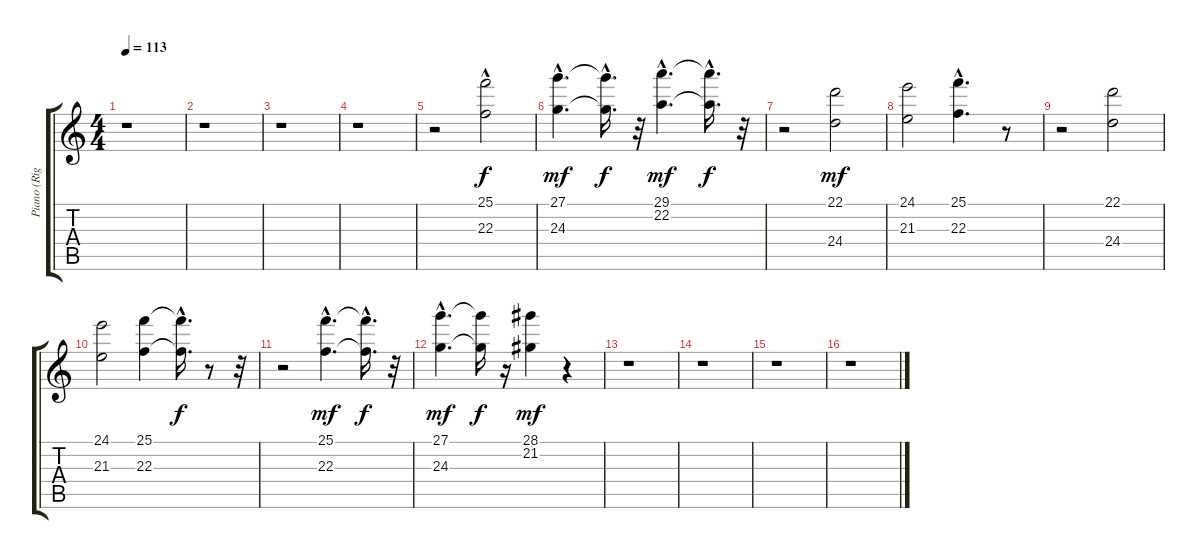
\track ("Piano (Right)" "Piano (Rig") {instrument brightacousticpiano}
\staff {score tabs}
\tuning (E4 B3 G3 D3 A2 E2) {hide}
\ts (4 4)
\tempo 113
\clef g2
\ks c
r.1{dy mf} |
r.1 |
r.1 |
r.1 |
r.2 (25.1{hac} 22.3).2{dy f} |
(27.1{hac} 24.3{hac}).4{d dy mf} (27.1{hac t} 24.3{hac t}).16{d dy f} r.32 (29.1{hac} 22.2{hac}).4{d dy mf} (29.1{hac t} 22.2{hac t}).16{d dy f} r.32 |
r.2 (22.1 24.4).2{dy mf} |
(24.1 21.3).2 (25.1{hac} 22.3{hac}).4{d} r.8 |
r.2 (22.1 24.4).2 |
(24.1 21.3).2 (25.1 22.3).4 (25.1{hac t} 22.3{hac t}).16{d dy f} r.8 r.32 |
r.2 (25.1{hac} 22.3{hac}).4{d dy mf} (25.1{t} 22.3{hac t}).16{d dy f} r.32 |
(27.1{hac} 24.3{hac}).4{d dy mf} (27.1{t} 24.3{t}).16{dy f} r.16 (28.1 21.2).4{dy mf} r.4 |
r.1 |
r.1 |
r.1 |
r.1
